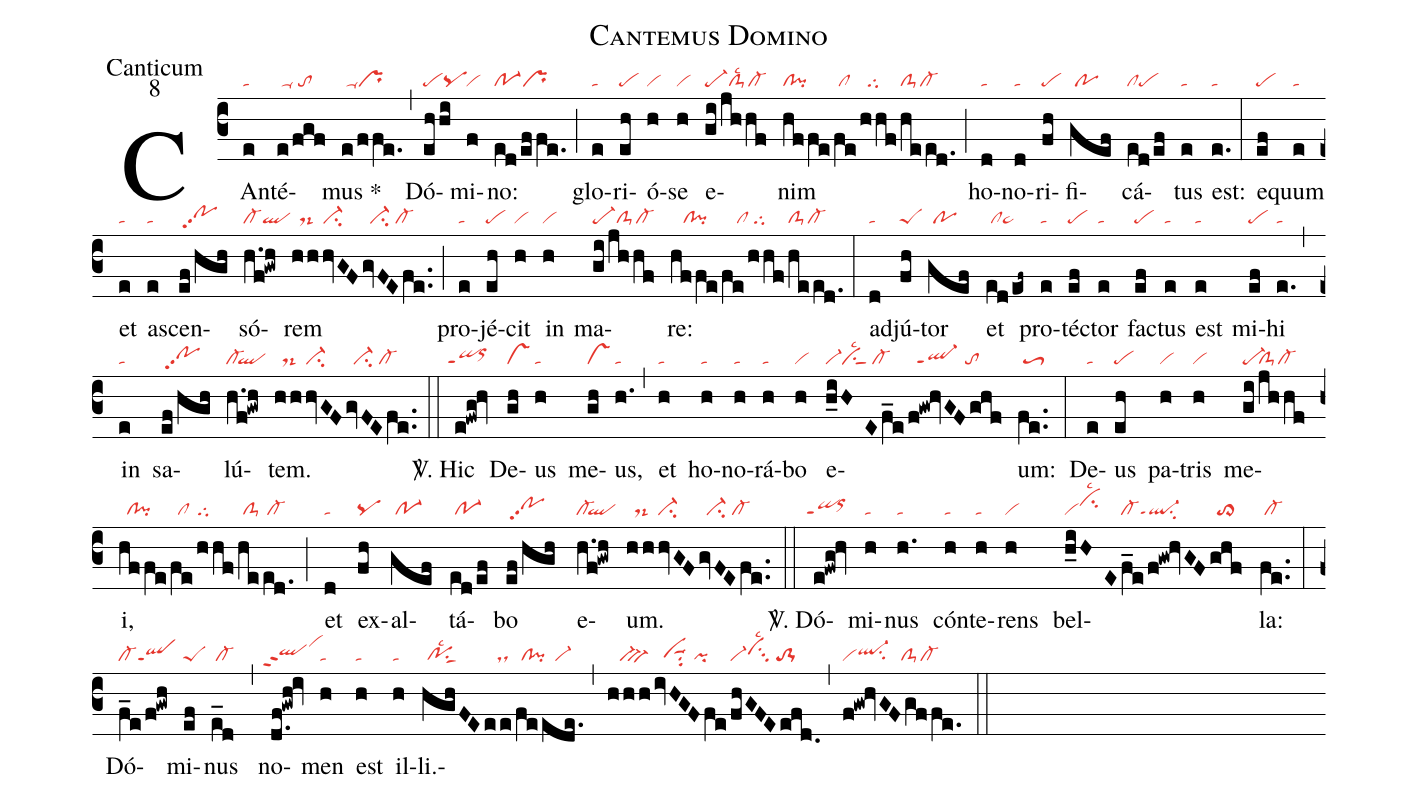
name:Cantemus Domino;
office-part:Canticum;
mode:8;
nabc-lines:1;
%%
(c3) CAn(e|ta)té(e!/fgf|/ta-/to)mus *(e!/ffe.|/prppu1) (,)
Dó(ehhi|pepq)mi(f|vi)no:(ed!/effe.|po-1pr) (;)
glo(e|ta)ri(eh|pe)ó(h|vi)se(h|vi) e(gi!/jhhf|pe-clS-lsc2cl-)nim(hffe|cl!pi|/fe|/cl|/hhf|//tg|/heed.|clS-cl-) (;)
ho(d|ta)no(d|ta)ri(fh|pe)fi(gef|/po)cá(ed/ef|clpe)tus(e|ta) est:(e.|ta) (:)
e(ef|pe)quum(e|ta) et(e|ta) a(e|ta)scen(ef/hgh|/pohhpp2)só(h.f!gwh|cl-ql)rem(hhhvGF|//ds-//ci-|gvFEfe..|//ci-/cl-) (;)
pro(e|ta)jé(eh|pe)cit(h|vi) in(h|vi) ma(gi/jhhf|pe-clS-cl-)re:(hffe|///cl!pi|/fe/hhf|////cl/tg|/heed.|clS-cl-) (:)
ad(d|ta)jú(fh|peS)tor(gef|/po) et(ed/ef~|/clpe~) pro(e|ta)té(ef|pe)ctor(e|ta) fa(ef|pe)ctus(e|ta) est(e|ta) mi(ef|pe)hi(e.|ta) (,)
in(e|ta) sa(ef/hgh|/pohhpp2)lú(h.f!gwh|cl-``ql)tem.(hhhvGF|//ds-//ci-|gvFEfe..|//ci-/cl-) (::)

<sp>V/</sp>. Hic(e!fwg!hv|``qippt1``orhi) De(gh|vs)us(h|ta) me(gh|vs)us,(h.|ta) (,)
et(h|ta) ho(h|ta)no(h|ta)rá(h|ta)bo(h|vi) e(h_iHEf_e|vi-ciSlsc2/cl-|/f!gw!hvGFghf|//ql-ppt1/to)um:(fe..|/toS3) (:)
De(e|ta)us(eh|pe) pa(h|vi)tris(h|vi) me(gi/jhhf|pe-``clS-cl-)i,(hffe|//cl!pi|/fe/hhf|//cl//tg|/heed.|/clS-/cl-) (;)
et(d|ta) ex(fh|pq)al(gef|/po-1)tá(ed/ef|/po-1)bo(ef/hgh|/pohhpp2) e(h.f!gwh|cl-``ql)um.(hhhvGF|//ds-//ci-|gvFEfe..|//ci-/cl-) (::)

<sp>V/</sp>. Dó(e!fwg!hv|``qippt1``orhi)mi(h|ta)nus(h.|ta) cón(h|ta)te(h|ta)rens(h|vi) bel(h_iHE|vicihilsc2|f_e/f!gw!hvGF|cl-ql-ppt1su2|ghf|//to>)la:(fe..|/cl-) (:)
Dó(f_e/f!gwh|cl-qlppt1)mi(ef|peS)nus (e_d|/cl-) (,)
no(d.f!gwh!iv|``qlhhppt2vihk)men(h|ta) est(h|ta)
il(h|ta)li.(hghFE|/posu1sut1lsc2|ee/feede.|///ds///cl!pi//vi-)(,)(hhhivHGFfe|///tv-///vihgsuu1su2/pi|/fhGFEefd.|vi-vihhsu3lsc2/to-1)(,)(f!gw!hvGFgffe.|viql-hhsu2clS-cl-) (::)
